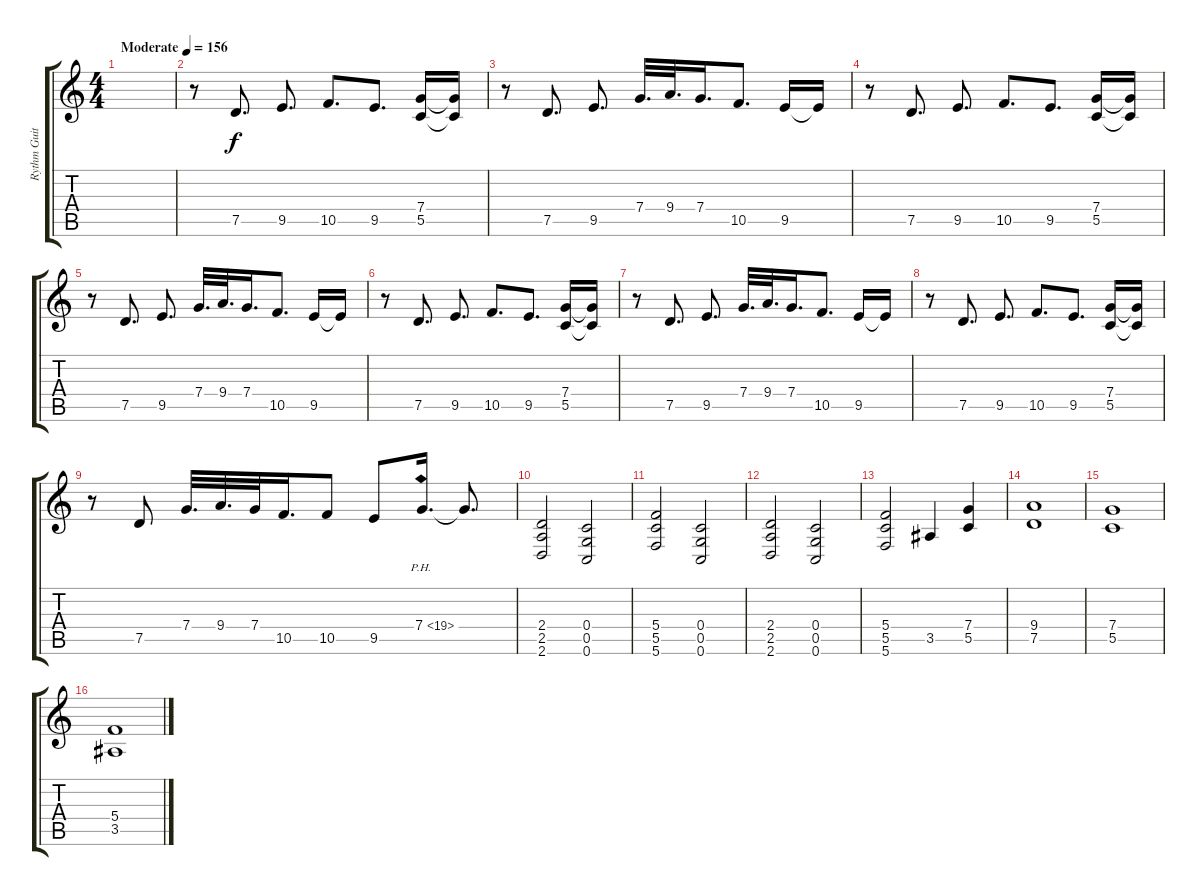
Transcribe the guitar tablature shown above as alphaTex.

\track ("Rythm Guitar" "Rythm Guit") {instrument distortionguitar}
\staff {score tabs}
\tuning (D4 A3 F3 C3 G2 C2) {hide}
\ts (4 4)
\tempo (156 "Moderate")
\clef g2
\ks c
|
r.8 7.5.8{d} 9.5.8{d} 10.5.8{d} 9.5.8{d} (7.4 5.5).16 (7.4{t} 5.5{t}).16 |
r.8 7.5.8{d} 9.5.8{d} 7.4.32{d} 9.4.32{d} 7.4.16{d} 10.5.8{d} 9.5.16 9.5{t}.16 |
r.8 7.5.8{d} 9.5.8{d} 10.5.8{d} 9.5.8{d} (7.4 5.5).16 (7.4{t} 5.5{t}).16 |
r.8 7.5.8{d} 9.5.8{d} 7.4.32{d} 9.4.32{d} 7.4.16{d} 10.5.8{d} 9.5.16 9.5{t}.16 |
r.8 7.5.8{d} 9.5.8{d} 10.5.8{d} 9.5.8{d} (7.4 5.5).16 (7.4{t} 5.5{t}).16 |
r.8 7.5.8{d} 9.5.8{d} 7.4.32{d} 9.4.32{d} 7.4.16{d} 10.5.8{d} 9.5.16 9.5{t}.16 |
r.8 7.5.8{d} 9.5.8{d} 10.5.8{d} 9.5.8{d} (7.4 5.5).16 (7.4{t} 5.5{t}).16 |
r.8 7.5.8 7.4.32{d} 9.4.32{d} 7.4.32 10.5.16{d} 10.5.8 9.5.8 7.4{ph 12}.16{d} 7.4{t}.8{d} |
(2.4 2.5 2.6).2 (0.4 0.5 0.6).2 |
(5.4 5.5 5.6).2 (0.4 0.5 0.6).2 |
(2.4 2.5 2.6).2 (0.4 0.5 0.6).2 |
(5.4 5.5 5.6).2 3.5.4 (7.4 5.5).4 |
(9.4 7.5).1 |
(7.4 5.5).1 |
(5.4 3.5).1
